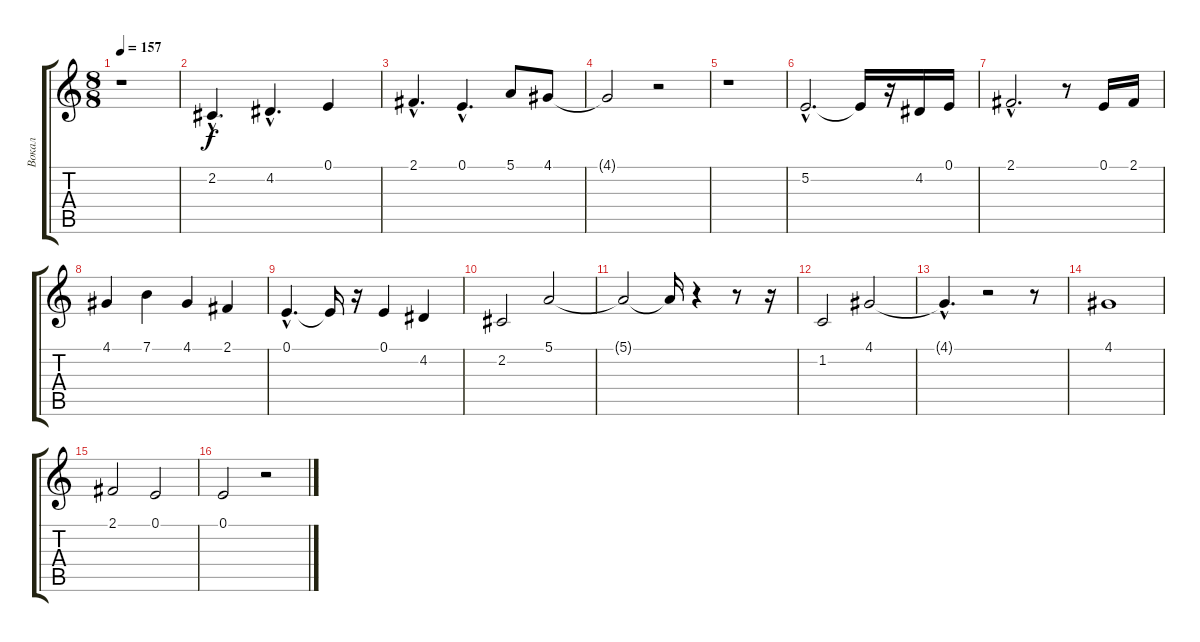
\track ("Вокал" "Вокал") {instrument tenorsax}
\staff {score tabs}
\tuning (E4 B3 G3 D3 A2 E2) {hide}
\ts (8 8)
\tempo 157
\clef g2
\ks c
r.1{dy f} |
2.2{hac}.4{d} 4.2{hac}.4{d} 0.1.4 |
2.1{hac}.4{d} 0.1{hac}.4{d} 5.1.8 4.1.8 |
4.1{t}.2 r.2 |
r.1 |
5.2{hac}.2{d} 5.2{t}.16 r.16 4.2.16 0.1.16 |
2.1{hac}.2{d} r.8 0.1.16 2.1.16 |
4.1.4 7.1.4 4.1.4 2.1.4 |
0.1{hac}.4{d} 0.1{t}.16 r.16 0.1.4 4.2.4 |
2.2.2 5.1.2 |
5.1{t}.2 5.1{t}.16 r.4 r.8 r.16 |
1.2.2 4.1.2 |
4.1{hac t}.4{d} r.2 r.8 |
4.1.1 |
2.1.2 0.1.2 |
0.1.2 r.2
